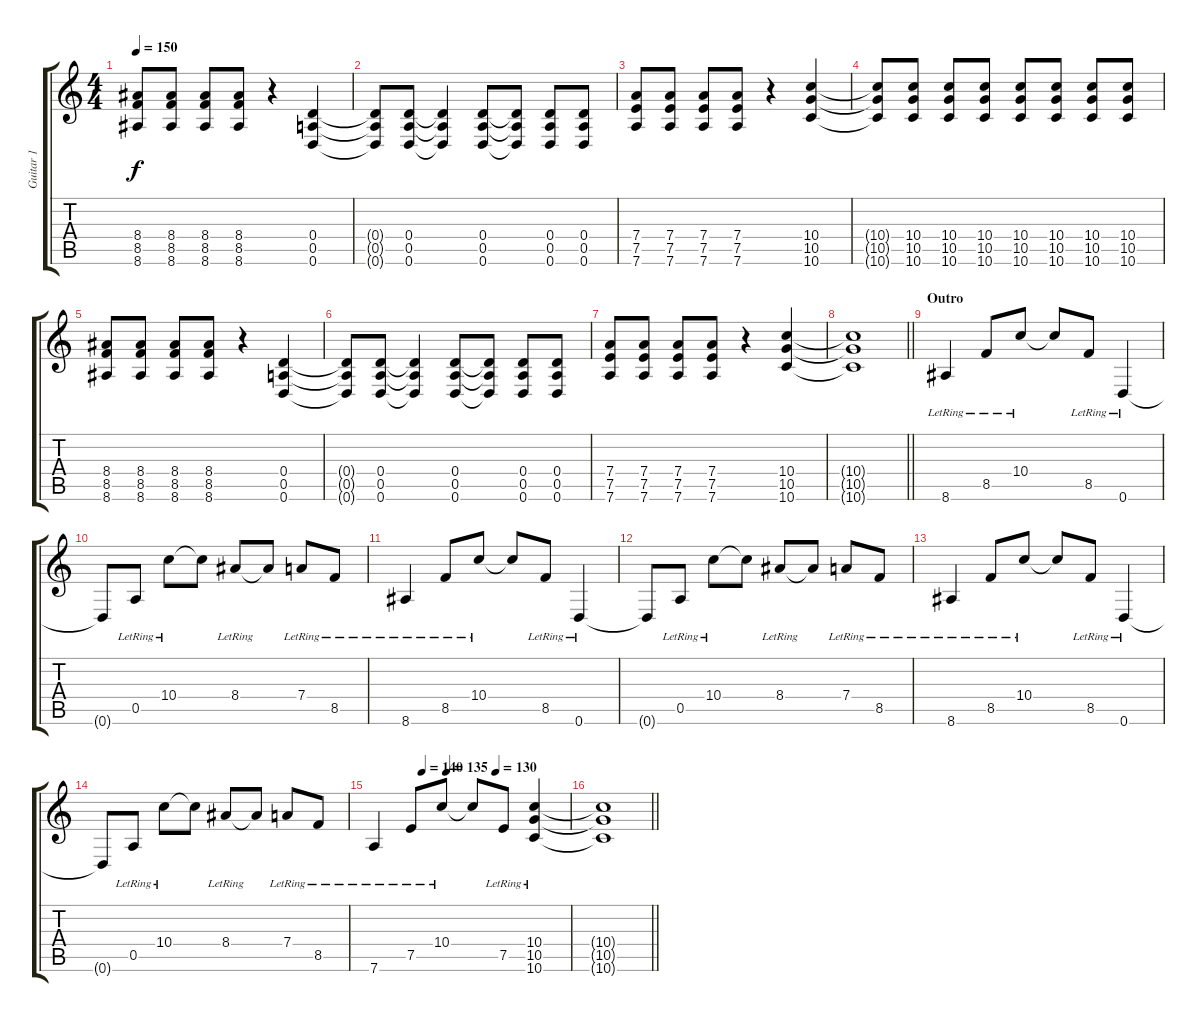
\track ("Guitar 1" "Guitar 1") {instrument acousticguitarnylon}
\staff {score tabs}
\tuning (E4 B3 G3 D3 A2 D2) {hide}
\ts (4 4)
\tempo 150
\clef g2
\ks c
(8.4 8.5 8.6).8{dy f} (8.4 8.5 8.6).8 (8.4 8.5 8.6).8 (8.4 8.5 8.6).8 r.4 (0.4 0.5 0.6).4 |
(0.4{t} 0.5{t} 0.6{t}).8 (0.4 0.5 0.6).8 (0.4{t} 0.5{t} 0.6{t}).4 (0.4 0.5 0.6).8 (0.4{t} 0.5{t} 0.6{t}).8 (0.4 0.5 0.6).8 (0.4 0.5 0.6).8 |
(7.4 7.5 7.6).8 (7.4 7.5 7.6).8 (7.4 7.5 7.6).8 (7.4 7.5 7.6).8 r.4 (10.4 10.5 10.6).4 |
(10.4{t} 10.5{t} 10.6{t}).8 (10.4 10.5 10.6).8 (10.4 10.5 10.6).8 (10.4 10.5 10.6).8 (10.4 10.5 10.6).8 (10.4 10.5 10.6).8 (10.4 10.5 10.6).8 (10.4 10.5 10.6).8 |
(8.4 8.5 8.6).8 (8.4 8.5 8.6).8 (8.4 8.5 8.6).8 (8.4 8.5 8.6).8 r.4 (0.4 0.5 0.6).4 |
(0.4{t} 0.5{t} 0.6{t}).8 (0.4 0.5 0.6).8 (0.4{t} 0.5{t} 0.6{t}).4 (0.4 0.5 0.6).8 (0.4{t} 0.5{t} 0.6{t}).8 (0.4 0.5 0.6).8 (0.4 0.5 0.6).8 |
(7.4 7.5 7.6).8 (7.4 7.5 7.6).8 (7.4 7.5 7.6).8 (7.4 7.5 7.6).8 r.4 (10.4 10.5 10.6).4 |
\barLineRight lightlight
(10.4{t} 10.5{t} 10.6{t}).1 |
\section ("" "Outro")
8.6{lr}.4{instrument acousticguitarnylon} 8.5{lr}.8 10.4{lr}.8 10.4{t}.8 8.5{lr}.8 0.6{lr}.4 |
0.6{t}.8 0.5{lr}.8 10.4{lr}.8 10.4{t}.8 8.4{lr}.8 8.4{t}.8 7.4{lr}.8 8.5{lr}.8 |
8.6{lr}.4 8.5{lr}.8 10.4{lr}.8 10.4{t}.8 8.5{lr}.8 0.6{lr}.4 |
0.6{t}.8 0.5{lr}.8 10.4{lr}.8 10.4{t}.8 8.4{lr}.8 8.4{t}.8 7.4{lr}.8 8.5{lr}.8 |
8.6{lr}.4 8.5{lr}.8 10.4{lr}.8 10.4{t}.8 8.5{lr}.8 0.6{lr}.4 |
0.6{t}.8 0.5{lr}.8 10.4{lr}.8 10.4{t}.8 8.4{lr}.8 8.4{t}.8 7.4{lr}.8 8.5{lr}.8 |
\tempo (140 0.25)
\tempo (135 0.375)
\tempo (130 0.625)
7.6{lr}.4 7.5{lr}.8 10.4{lr}.8 10.4{t}.8 7.5{lr}.8 (10.4{lr} 10.5{lr} 10.6{lr}).4 |
\barLineRight lightlight
(10.4{t} 10.5{t} 10.6{t}).1
